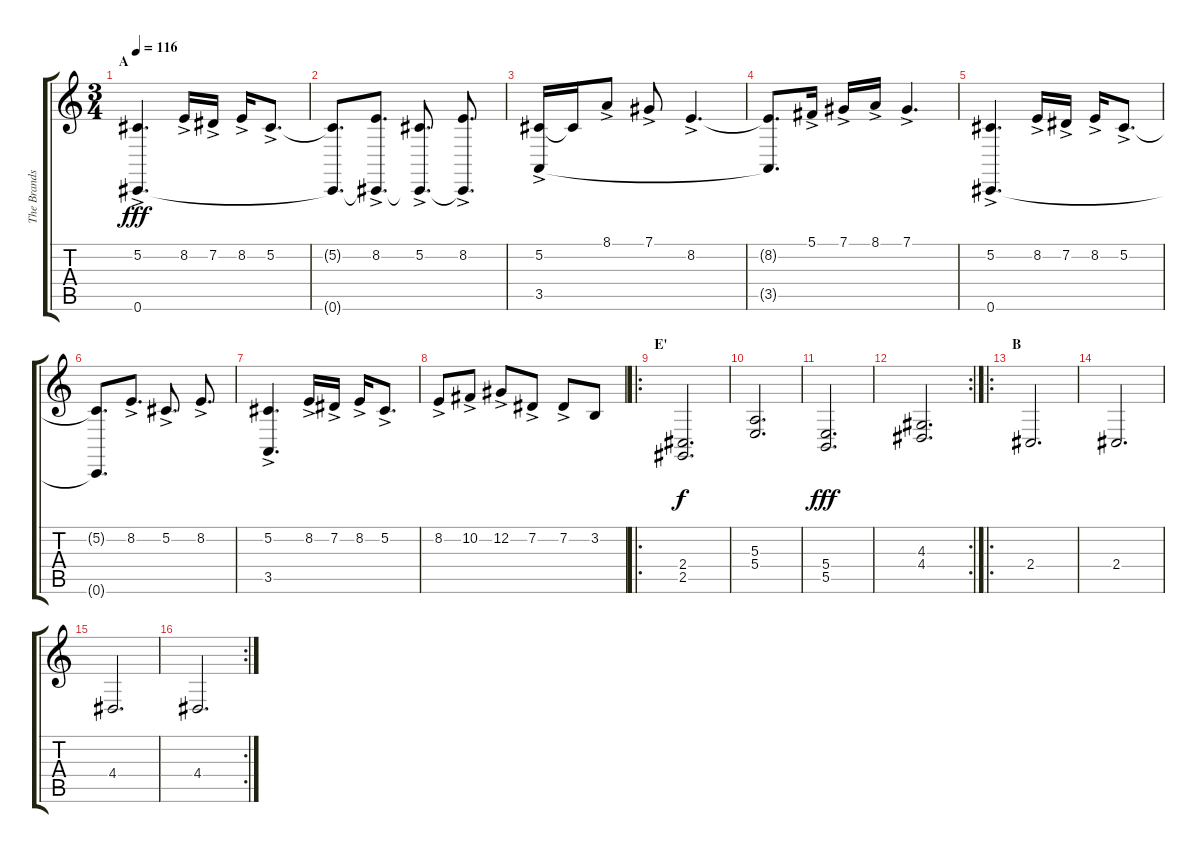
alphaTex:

\track ("The Brandström" "The Brands") {instrument lead8bassandlead}
\staff {score tabs}
\tuning (Db4 Ab3 E3 B2 Gb2 Db2) {hide}
\ts (3 4)
\section ("" "A")
\tempo 116
\clef g2
\ks c
(5.2{ac} 0.6).4{d dy fff volume 14 instrument fx7echoes} 8.2{ac}.16 7.2{ac}.16 8.2{ac}.16 5.2{ac}.8{d} |
(5.2{t} 0.6{t}).8{d} (8.2{ac} 0.6{t}).8{d} (5.2{ac} 0.6{t}).8{d} (8.2{ac} 0.6{t}).8{d} |
(5.2{ac} 3.5).16 5.2{t}.16 8.1{ac}.8 7.1{ac}.8 8.2{ac}.4{d} |
(8.2{t} 3.5{t}).8{d} 5.1{ac}.16 7.1{ac}.16 8.1{ac}.16 7.1{ac}.4{d} |
(5.2{ac} 0.6).4{d volume 13 instrument fx7echoes} 8.2{ac}.16 7.2{ac}.16 8.2{ac}.16 5.2{ac}.8{d} |
(5.2{t} 0.6{t}).8{d} 8.2{ac}.8{d} 5.2{ac}.8{d} 8.2{ac}.8{d} |
(5.2{ac} 3.5).4{d} 8.2{ac}.16 7.2{ac}.16 8.2{ac}.16 5.2{ac}.8{d} |
8.2{ac}.8 10.2{ac}.8 12.2{ac}.8 7.2{ac}.8 7.2{ac}.8 3.2.8 |
\ro
\section ("" "E'")
(2.4 2.5).2{d dy f volume 16 instrument fx7echoes} |
(5.3 5.4).2{d} |
(5.4 5.5).2{d dy fff} |
\rc 2
(4.3 4.4).2{d} |
\ro
\section ("" "B")
2.4.2{d volume 12} |
2.4.2{d} |
4.4.2{d} |
\rc 2
4.4.2{d}
